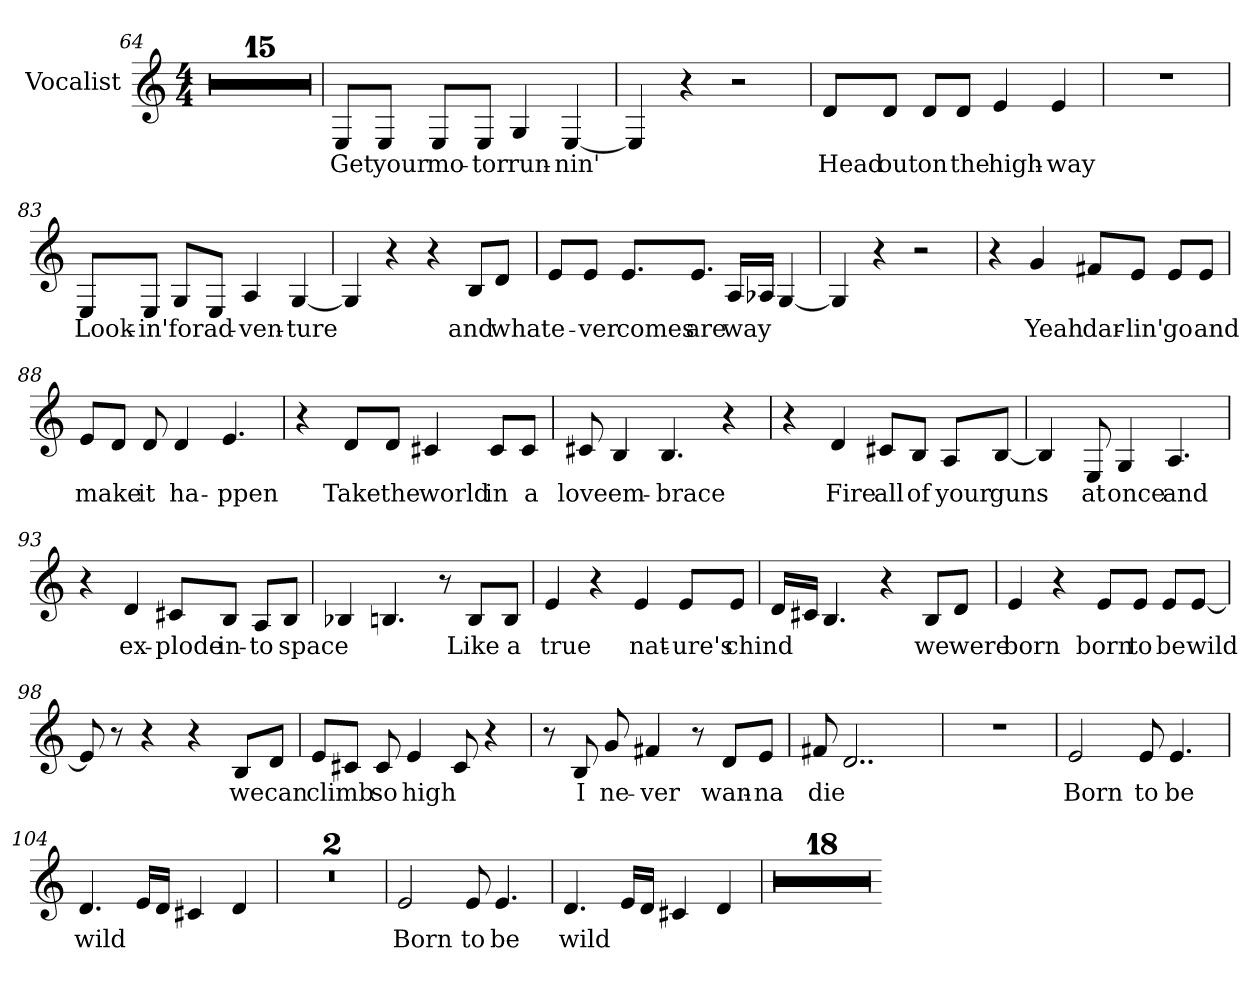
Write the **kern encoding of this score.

**kern	**text
*part1	*part1
*staff1	*staff1
*I"Vocalist	*
*clefG2	*
*M4/4	*
=64	=64
1r	.
=65	=65
1r	.
=66	=66
1r	.
=67	=67
1r	.
=68	=68
1r	.
=69	=69
1r	.
=70	=70
1r	.
=71	=71
1r	.
=72	=72
1r	.
=73	=73
1r	.
=74	=74
1r	.
=75	=75
1r	.
=76	=76
1r	.
=77	=77
1r	.
=78	=78
1r	.
=79	=79
8E/L	Get
8E/J	your
8E/L	mo-
8E/J	-tor
4G	run-
[4E	-nin'
=80	=80
4E]	_
4r	.
2r	.
=81	=81
8d/L	Head
8d/J	out
8d/L	on
8d/J	the
4e	high-
4e	-way
=82	=82
1r	.
=83	=83
8E/L	Look-
8E/J	-in'
8G/L	for
8E/J	ad-
4A	-ven-
[4G	-ture
=84	=84
4G]	_
4r	.
4r	.
8B/L	and
8d/J	what
=85	=85
8e/L	e-
8e/J	-ver
8.e/L	comes
8.e/J	are
16A/LL	way
16A-X/JJ	_
[4G	_
=86	=86
4G]	_
4r	.
2r	.
=87	=87
4r	.
4g	Yeah
8f#X/L	dar-
8e/J	-lin'
8e/L	go
8e/J	and
=88	=88
8e/L	make
8d/J	_
8d	it
4d	ha-
4.e	-ppen
=89	=89
4r	.
8d/L	Take
8d/J	the
4c#X	world
8c#/L	in
8c#/J	a
=90	=90
8c#X	love
4B	em-
4.B	-brace
4r	.
=91	=91
4r	.
4d	Fire
8c#X/L	all
8B/J	of
8A/L	your
[8B/J	guns
=92	=92
4B]	_
8E	at
4G	once
4.A	and
=93	=93
4r	.
4d	ex-
8c#X/L	-plode
8B/J	in-
8A/L	-to
8B/J	space
=94	=94
4B-X	_
4.Bn	_
8r	.
8B/L	Like
8B/J	a
=95	=95
4e	true
4r	.
4e	nat-
8e/L	-ure's
8e/J	chind
=96	=96
16d/LL	_
16c#X/JJ	_
4.B	_
4r	.
8B/L	we
8d/J	were
=97	=97
4e	born
4r	.
8e/L	born
8e/J	to
8e/L	be
[8e/J	wild
=98	=98
8e]	_
8r	.
4r	.
4r	.
8B/L	we
8d/J	can
=99	=99
8e/L	climb
8c#X/J	_
8c#	so
4e	high
8c#	_
4r	.
=100	=100
8r	.
8B	I
8g	ne-
4f#X	-ver
8r	.
8d/L	wan-
8e/J	-na
=101	=101
8f#X	die
2..d	_
=102	=102
1r	.
=103	=103
2e	Born
8e	to
4.e	be
=104	=104
4.d	wild
16e/LL	_
16d/JJ	_
4c#X	_
4d	_
=105	=105
1r	.
=106	=106
1r	.
=107	=107
2e	Born
8e	to
4.e	be
=108	=108
4.d	wild
16e/LL	_
16d/JJ	_
4c#X	_
4d	_
=109	=109
1r	.
=110	=110
1r	.
=111	=111
1r	.
=112	=112
1r	.
=113	=113
1r	.
=114	=114
1r	.
=115	=115
1r	.
=116	=116
1r	.
=117	=117
1r	.
=118	=118
1r	.
=119	=119
1r	.
=120	=120
1r	.
=121	=121
1r	.
=122	=122
1r	.
=123	=123
1r	.
=124	=124
1r	.
=125	=125
1r	.
=126	=126
1r	.
=-	=-
*-	*-
